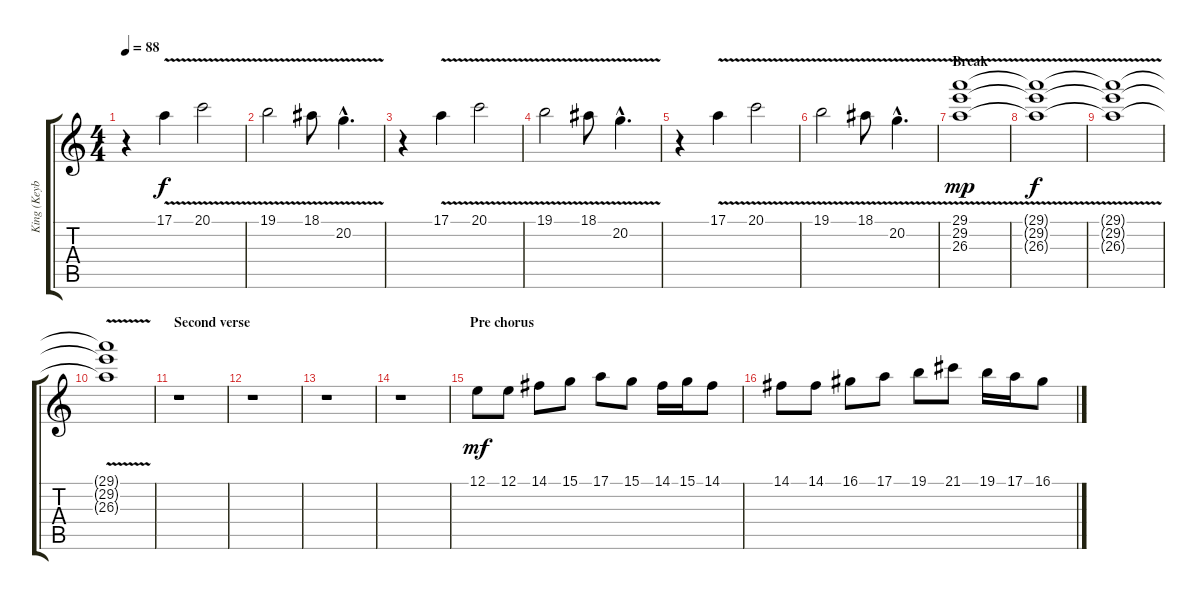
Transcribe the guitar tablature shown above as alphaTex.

\track ("King (KeybMid)" "King (Keyb") {instrument stringensemble1}
\staff {score tabs}
\tuning (E4 B3 G3 D3 A2 E2) {hide}
\ts (4 4)
\tempo 88
\clef g2
\ks c
r.4{dy f} 17.1{v}.4 20.1{v}.2 |
19.1{v}.2 18.1{v}.8 20.2{v hac}.4{d} |
r.4 17.1{v}.4 20.1{v}.2 |
19.1{v}.2 18.1{v}.8 20.2{v hac}.4{d} |
r.4 17.1{v}.4 20.1{v}.2 |
19.1{v}.2 18.1{v}.8 20.2{v hac}.4{d} |
\section ("" "Break")
(29.1{v} 29.2{v} 26.3{v}).1{dy mp} |
(29.1{v t} 29.2{v t} 26.3{v t}).1{dy f} |
(29.1{v t} 29.2{v t} 26.3{v t}).1 |
(29.1{v t} 29.2{v t} 26.3{v t}).1 |
\section ("" "Second verse")
r.1 |
r.1 |
r.1 |
r.1 |
\section ("" "Pre chorus")
12.1.8{dy mf} 12.1.8 14.1.8 15.1.8 17.1.8 15.1.8 14.1.16 15.1.16 14.1.8 |
14.1.8 14.1.8 16.1.8 17.1.8 19.1.8 21.1.8 19.1.16 17.1.16 16.1.8
